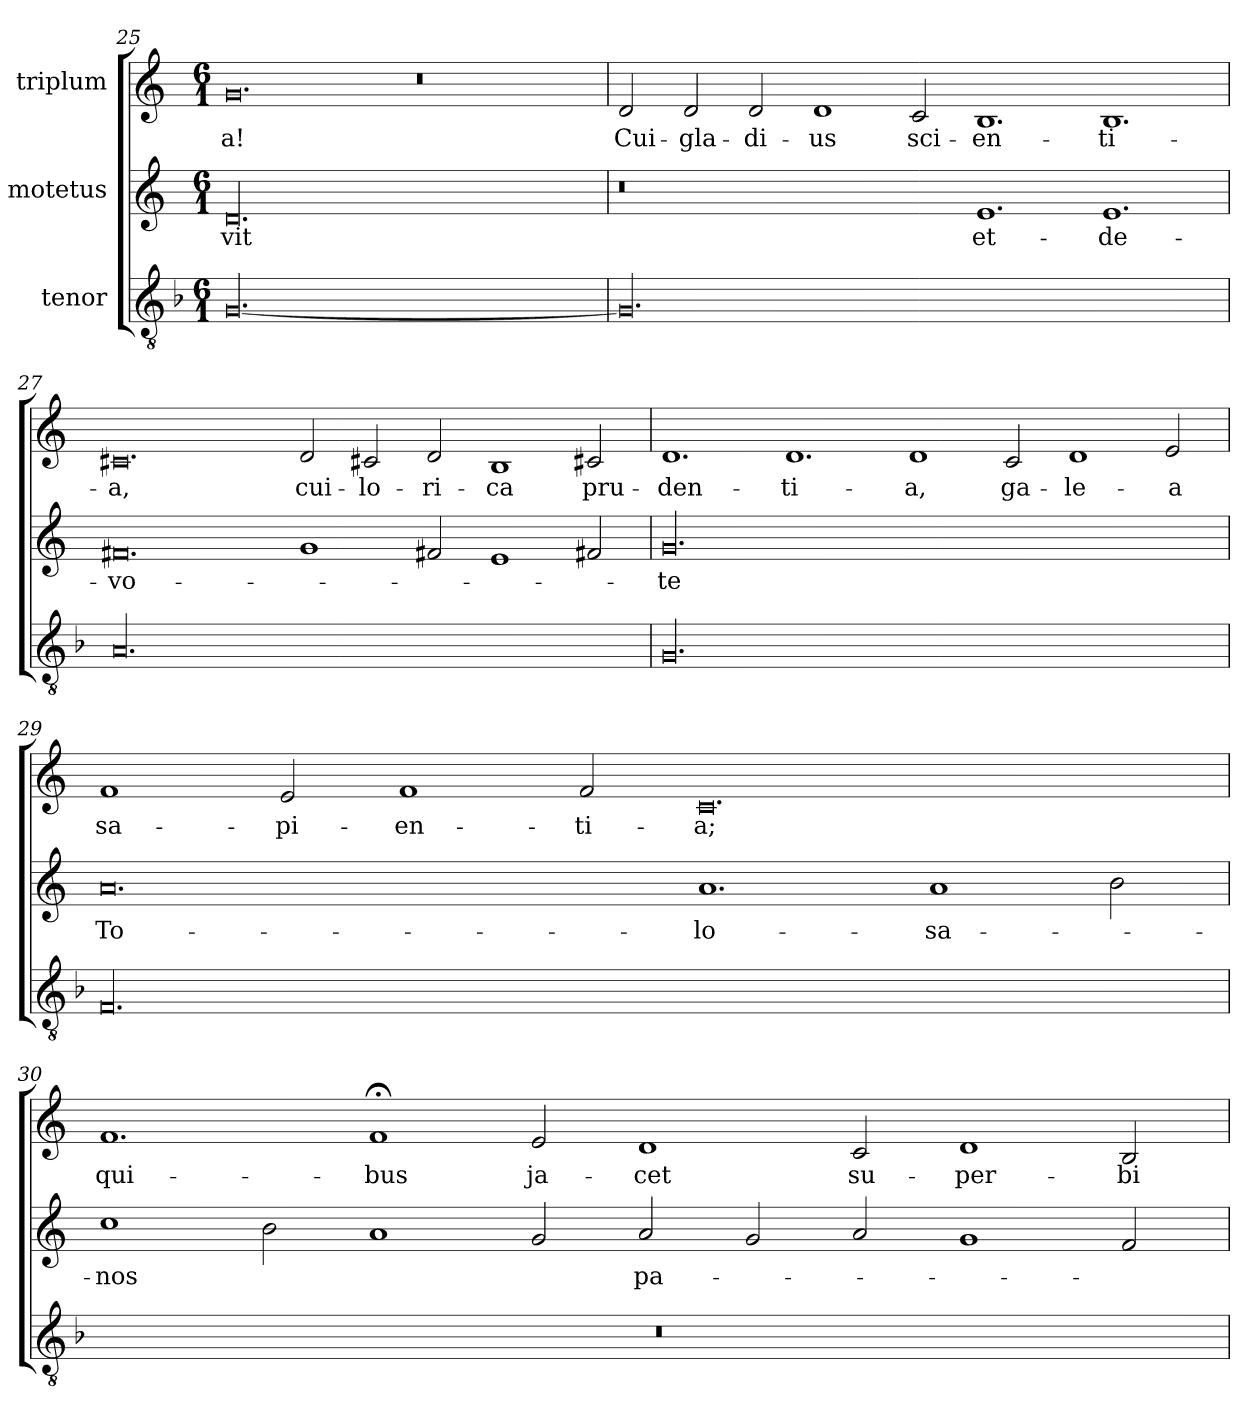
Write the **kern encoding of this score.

**kern	**kern	**text	**kern	**text
*part3	*part2	*part2	*part1	*part1
*staff3	*staff2	*staff2	*staff1	*staff1
*I"tenor	*I"motetus	*	*I"triplum	*
*clefGv2	*clefG2	*	*clefG2	*
*k[b-]	*k[]	*	*k[]	*
*F:	*C:	*	*C:	*
*M6/1	*M6/1	*	*M6/1	*
=25	=25	=25	=25	=25
[00.G/	00.d/	-vit	0.g/	-a!
.	.	.	0.r	.
=26	=26	=26	=26	=26
00.G/]	0.r	.	2d/	Cui-
.	.	.	2d/	gla-
.	.	.	2d/	-di-
.	.	.	1d/	-us
.	.	.	2c/	sci-
.	1.e/	et-	1.B/	-en-
.	1.e/	de-	1.B/	-ti-
!!LO:LB:g=z
=27	=27	=27	=27	=27
00.A/	0.f#X/	-vo-	0.c#X/	-a,
.	1g/	.	2d/	cui-
.	.	.	2c#X/	lo-
.	2f#X/	.	2d/	-ri-
.	1e/	.	1B/	-ca
.	2f#X/	.	2c#X/	pru-
=28	=28	=28	=28	=28
00.G/	00.g/	-te	1.d/	-den-
.	.	.	1.d/	-ti-
.	.	.	1d/	-a,
.	.	.	2c/	ga-
.	.	.	1d/	-le-
.	.	.	2e/	-a
=29	=29	=29	=29	=29
00.F/	0.a/	To-	1f/	sa-
.	.	.	2e/	-pi-
.	.	.	1f/	-en-
.	.	.	2f/	-ti-
.	1.a/	-lo-	0.c/	-a;
.	1a/	-sa-	.	.
.	2b\	.	.	.
!!LO:LB:g=z
=30	=30	=30	=30	=30
00.r	1cc\	-nos	1.f/	qui-
.	2b\	.	.	.
.	1a/	.	1f;</	-bus
.	2g/	.	2e/	ja-
.	2a/	pa-	1d/	-cet
.	2g/	.	.	.
.	2a/	.	2c/	su-
.	1g/	.	1d/	-per-
.	2f/	.	2B/	-bi-
=	=	=	=	=
*-	*-	*-	*-	*-
